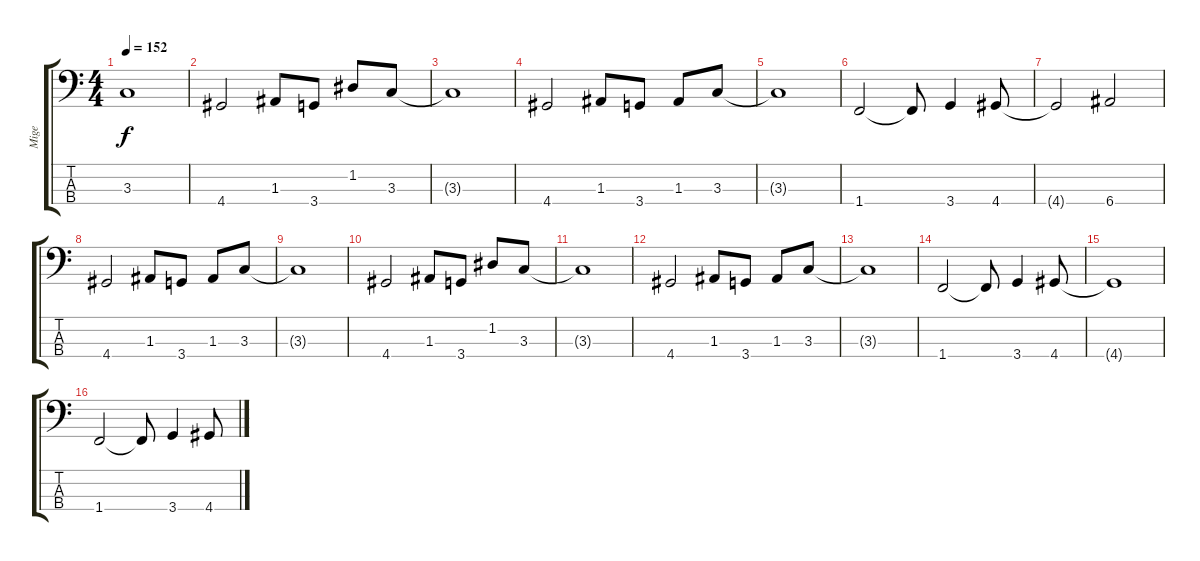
\track ("Mige" "Mige") {instrument electricbassfinger}
\staff {score tabs}
\tuning (G2 D2 A1 E1) {hide}
\ts (4 4)
\tempo 152
\clef f4
\ks c
3.3{t}.1{dy f} |
4.4.2 1.3.8 3.4.8 1.2.8 3.3.8 |
3.3{t}.1 |
4.4.2 1.3.8 3.4.8 1.3.8 3.3.8 |
3.3{t}.1 |
1.4.2 1.4{t}.8 3.4.4 4.4.8 |
4.4{t}.2 6.4.2 |
4.4.2 1.3.8 3.4.8 1.3.8 3.3.8 |
3.3{t}.1 |
4.4.2 1.3.8 3.4.8 1.2.8 3.3.8 |
3.3{t}.1 |
4.4.2 1.3.8 3.4.8 1.3.8 3.3.8 |
3.3{t}.1 |
1.4.2 1.4{t}.8 3.4.4 4.4.8 |
4.4{t}.1 |
1.4.2 1.4{t}.8 3.4.4 4.4.8
